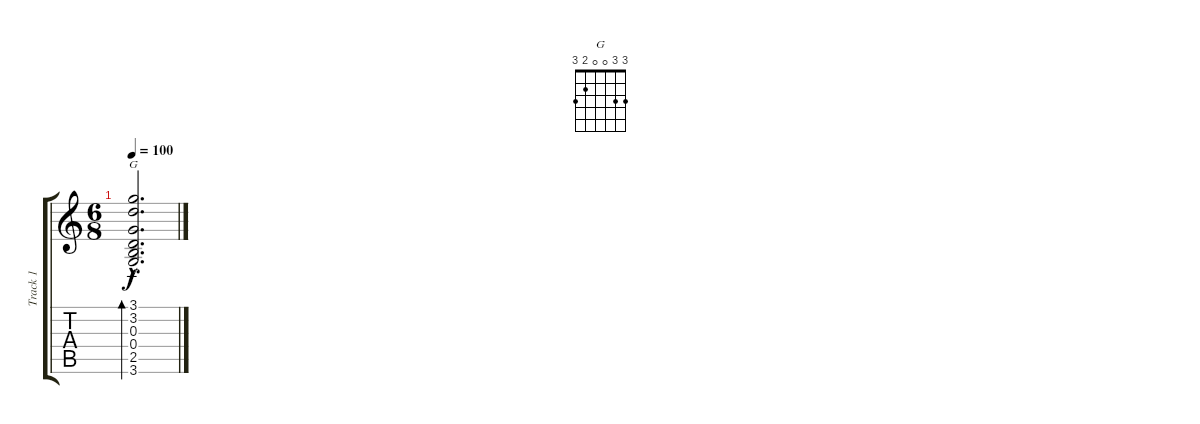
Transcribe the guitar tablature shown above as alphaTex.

\track ("Track 1" "Track 1") {instrument acousticguitarnylon}
\staff {score tabs}
\tuning (E4 B3 G3 D3 A2 E2) {hide}
\chord ("G" 3 3 0 0 2 3)
\ts (6 8)
\tempo 100
\clef g2
\ks c
(3.1{hac} 3.2{hac} 0.3{hac} 0.4{hac} 2.5{hac} 3.6{hac}).2{d bd 480 ch "G" dy f}
